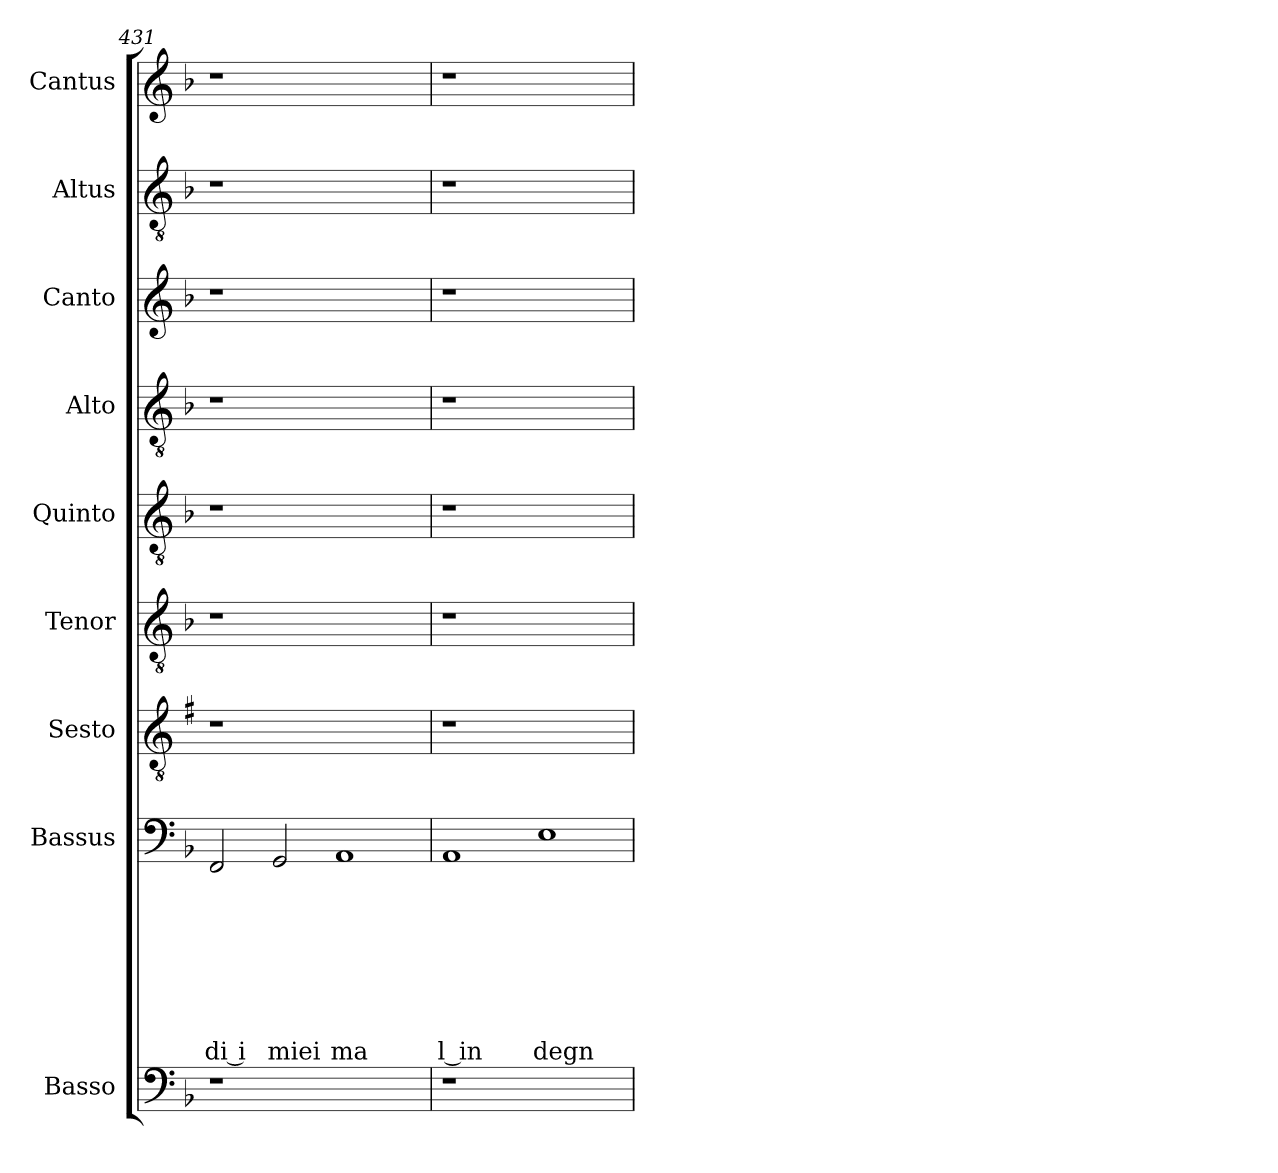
**kern	**kern	**text	**text	**text	**text	**text	**text	**text	**text	**kern	**kern	**kern	**kern	**kern	**kern	**kern
*part9	*part8	*part8	*part8	*part8	*part8	*part8	*part8	*part8	*part8	*part7	*part6	*part5	*part4	*part3	*part2	*part1
*staff9	*staff8	*staff8	*staff8	*staff8	*staff8	*staff8	*staff8	*staff8	*staff8	*staff7	*staff6	*staff5	*staff4	*staff3	*staff2	*staff1
*I"Basso	*I"Bassus	*	*	*	*	*	*	*	*	*I"Sesto	*I"Tenor	*I"Quinto	*I"Alto	*I"Canto	*I"Altus	*I"Cantus
*	*	*	*	*	*	*	*	*	*	*I'Sesto	*I'Tenor	*I'Quinto	*I'Alto	*I'Canto	*I'Altus	*I'Cantus
*clefF4	*clefF4	*	*	*	*	*	*	*	*	*clefGv2	*clefGv2	*clefGv2	*clefGv2	*clefG2	*clefGv2	*clefG2
*k[b-]	*k[b-]	*	*	*	*	*	*	*	*	*k[f#]	*k[b-]	*k[b-]	*k[b-]	*k[b-]	*k[b-]	*k[b-]
*F:	*F:	*	*	*	*	*	*	*	*	*G:	*F:	*F:	*F:	*F:	*F:	*F:
=431	=431	=431	=431	=431	=431	=431	=431	=431	=431	=431	=431	=431	=431	=431	=431	=431
!	!	!	!	!	!	!	!	!	!LO:LY:b:rj	!	!	!	!	!	!	!
1r	2FF/	.	.	.	.	.	.	.	di i	1r	1r	1r	1r	1r	1r	1r
!	!	!	!	!	!	!	!	!	!LO:LY:b	!	!	!	!	!	!	!
.	2GG/	.	.	.	.	.	.	.	miei	.	.	.	.	.	.	.
!	!	!	!	!	!	!	!	!	!LO:LY:b	!	!	!	!	!	!	!
1ryy	1AA	.	.	.	.	.	.	.	ma	1ryy	1ryy	1ryy	1ryy	1ryy	1ryy	1ryy
=432	=432	=432	=432	=432	=432	=432	=432	=432	=432	=432	=432	=432	=432	=432	=432	=432
!	!	!	!	!	!	!	!	!	!LO:LY:b:rj	!	!	!	!	!	!	!
1r	1AA	.	.	.	.	.	.	.	l in	1r	1r	1r	1r	1r	1r	1r
!	!	!	!	!	!	!	!	!	!LO:LY:b	!	!	!	!	!	!	!
1ryy	1E	.	.	.	.	.	.	.	degn	1ryy	1ryy	1ryy	1ryy	1ryy	1ryy	1ryy
=	=	=	=	=	=	=	=	=	=	=	=	=	=	=	=	=
*-	*-	*-	*-	*-	*-	*-	*-	*-	*-	*-	*-	*-	*-	*-	*-	*-
